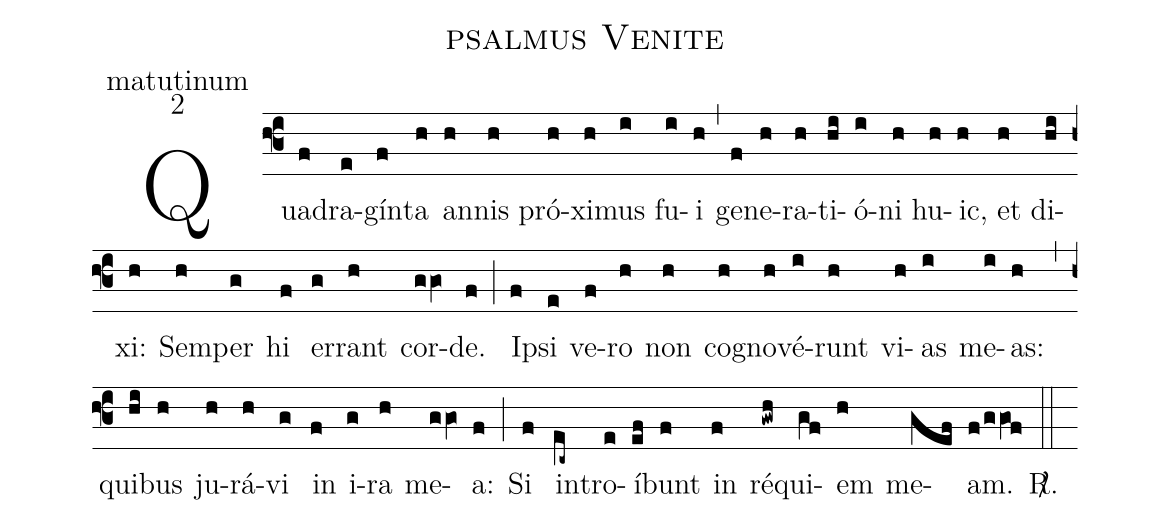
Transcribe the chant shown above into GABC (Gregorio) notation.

name: psalmus Venite;
office-part: matutinum;
mode: 2;
nabc-lines: 1;
%%
(f3)
Quad(f)ra(e)gín(f)ta(h) an(h)nis(h) pró(h)xi(h)mus(i) fu(i)i(h) (,)
ge(f)ne(h)ra(h)ti(hi)ó(i)ni(h) hu(h)ic,(h) et(h) di(hi)xi:(h) Sem(h)per(g) hi(f) er(g)rant(h) cor(ggO)de.(f) (;)
Ip(f)si(e) ve(f)ro(h) non(h) co(h)gno(h)vé(i)runt(h) vi(h)as(i) me(i)as:(h) (,)
qui(hi)bus(h) ju(h)rá(h)vi(g) in(f) i(g)ra(h) me(ggO)a:(f) (;)
Si(f) in(ec~)tro(e)í(ef)bunt(f) in(f) ré(gwh)qui(gf)em(h) me(gef)am.(f/ggOf) <sp>R/</sp>.(::)
